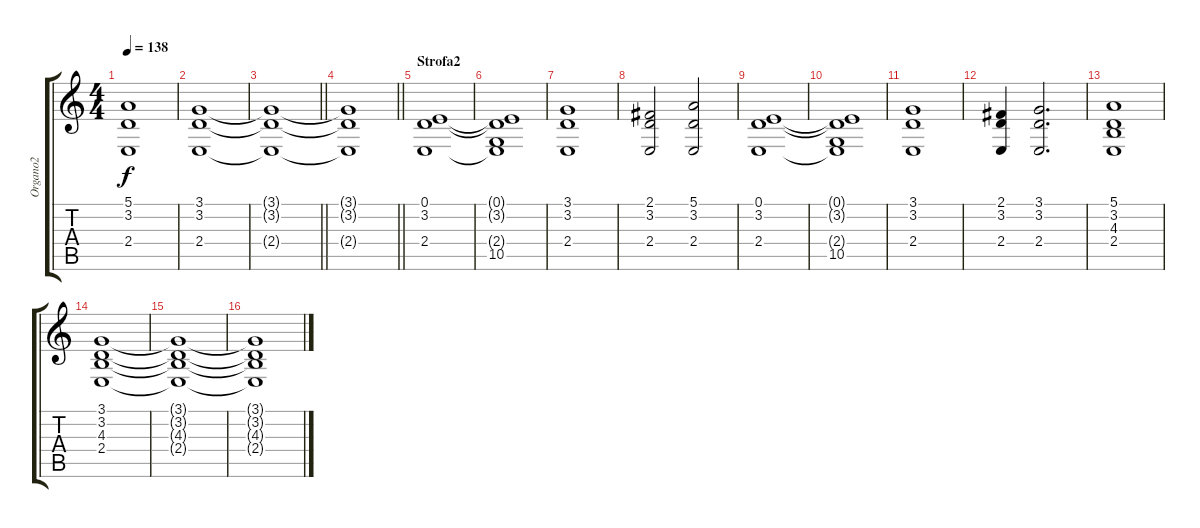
\track ("Organo2" "Organo2") {instrument lead8bassandlead}
\staff {score tabs}
\tuning (E4 B3 G3 D3 A2 E2) {hide}
\ts (4 4)
\tempo 138
\clef g2
\ks c
(5.1 3.2 2.4).1{dy f volume 6 instrument stringensemble2} |
(3.1 3.2 2.4).1 |
\barLineRight lightlight
(3.1{t} 3.2{t} 2.4{t}).1 |
\barLineRight lightlight
(3.1{t} 3.2{t} 2.4{t}).1 |
\section ("" "Strofa2")
(0.1 3.2 2.4).1{volume 6 instrument stringensemble2} |
(0.1{t} 3.2{t} 2.4{t} 10.5).1 |
(3.1 3.2 2.4).1 |
(2.1 3.2 2.4).2 (5.1 3.2 2.4).2 |
(0.1 3.2 2.4).1{volume 6 instrument stringensemble2} |
(0.1{t} 3.2{t} 2.4{t} 10.5).1 |
(3.1 3.2 2.4).1 |
(2.1 3.2 2.4).4 (3.1 3.2 2.4).2{d} |
(5.1 3.2 4.3 2.4).1 |
(3.1 3.2 4.3 2.4).1 |
(3.1{t} 3.2{t} 4.3{t} 2.4{t}).1 |
(3.1{t} 3.2{t} 4.3{t} 2.4{t}).1
